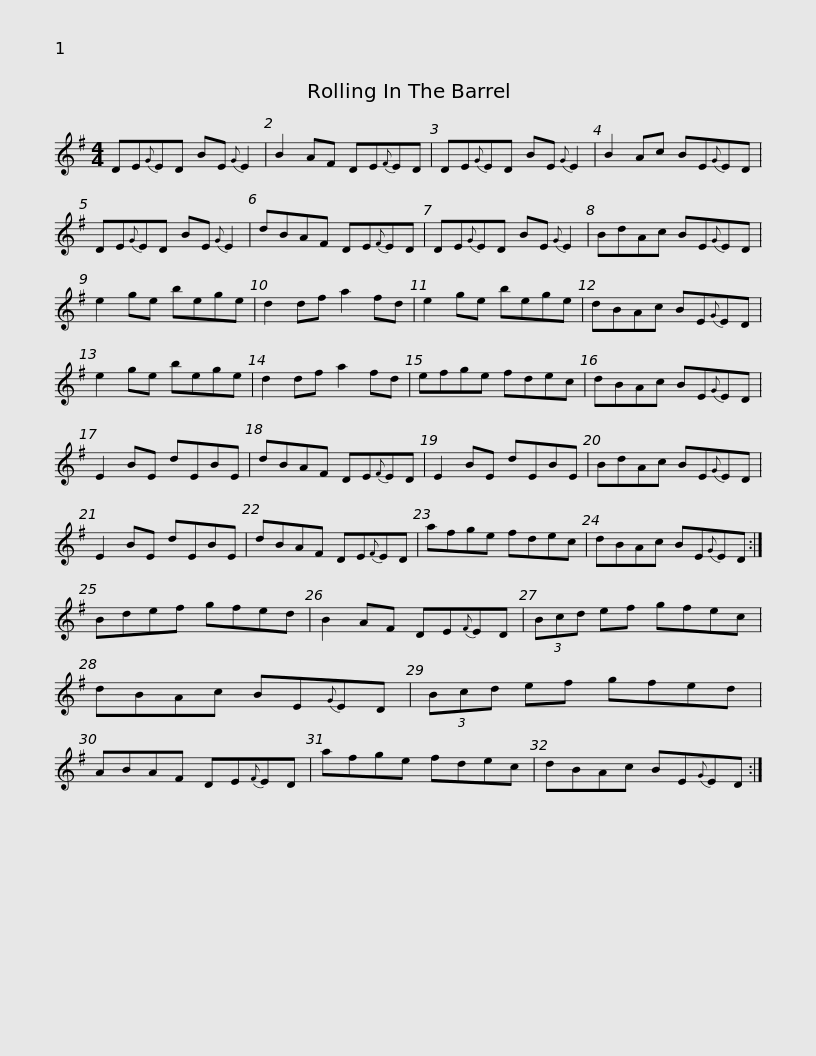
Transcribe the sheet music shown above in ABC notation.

X:1
L:1/8
M:4/4
I:linebreak $
K:G
V:1 treble
V:1
 DE{G}ED BE{G} E2 | B2 AF DE{F}ED | DE{G}ED BE{G} E2 | B2 Ac BE{G}ED | DE{G}ED BE{G} E2 |$ %5
 dBAF DE{F}ED | DE{G}ED BE{G} E2 | BdAc BE{G}ED | e2 ge bege | d2 df a2 fd |$ %10
 e2 ge bege | dBAc BE{G}ED | e2 ge bege | d2 df a2 fd | efge fdec | %15
 dBAc BE{G}ED |$ E2 BE dEBE | dBAF DE{F}ED | E2 BE dEBE | BdAc BE{G}ED | %20
 E2 BE dEBE |$ dBAF DE{F}ED | afge fdec | dBAc BE{G}ED :| Bdef gfed | %25
 B2 AF DE{F}ED |$ (3Bcd ef gfec | dBAc BE{G}ED | (3Bcd ef gfed | ABAF DE{F}ED | %30
 afge fdec |$ dBAc BE{G}ED :| %32
